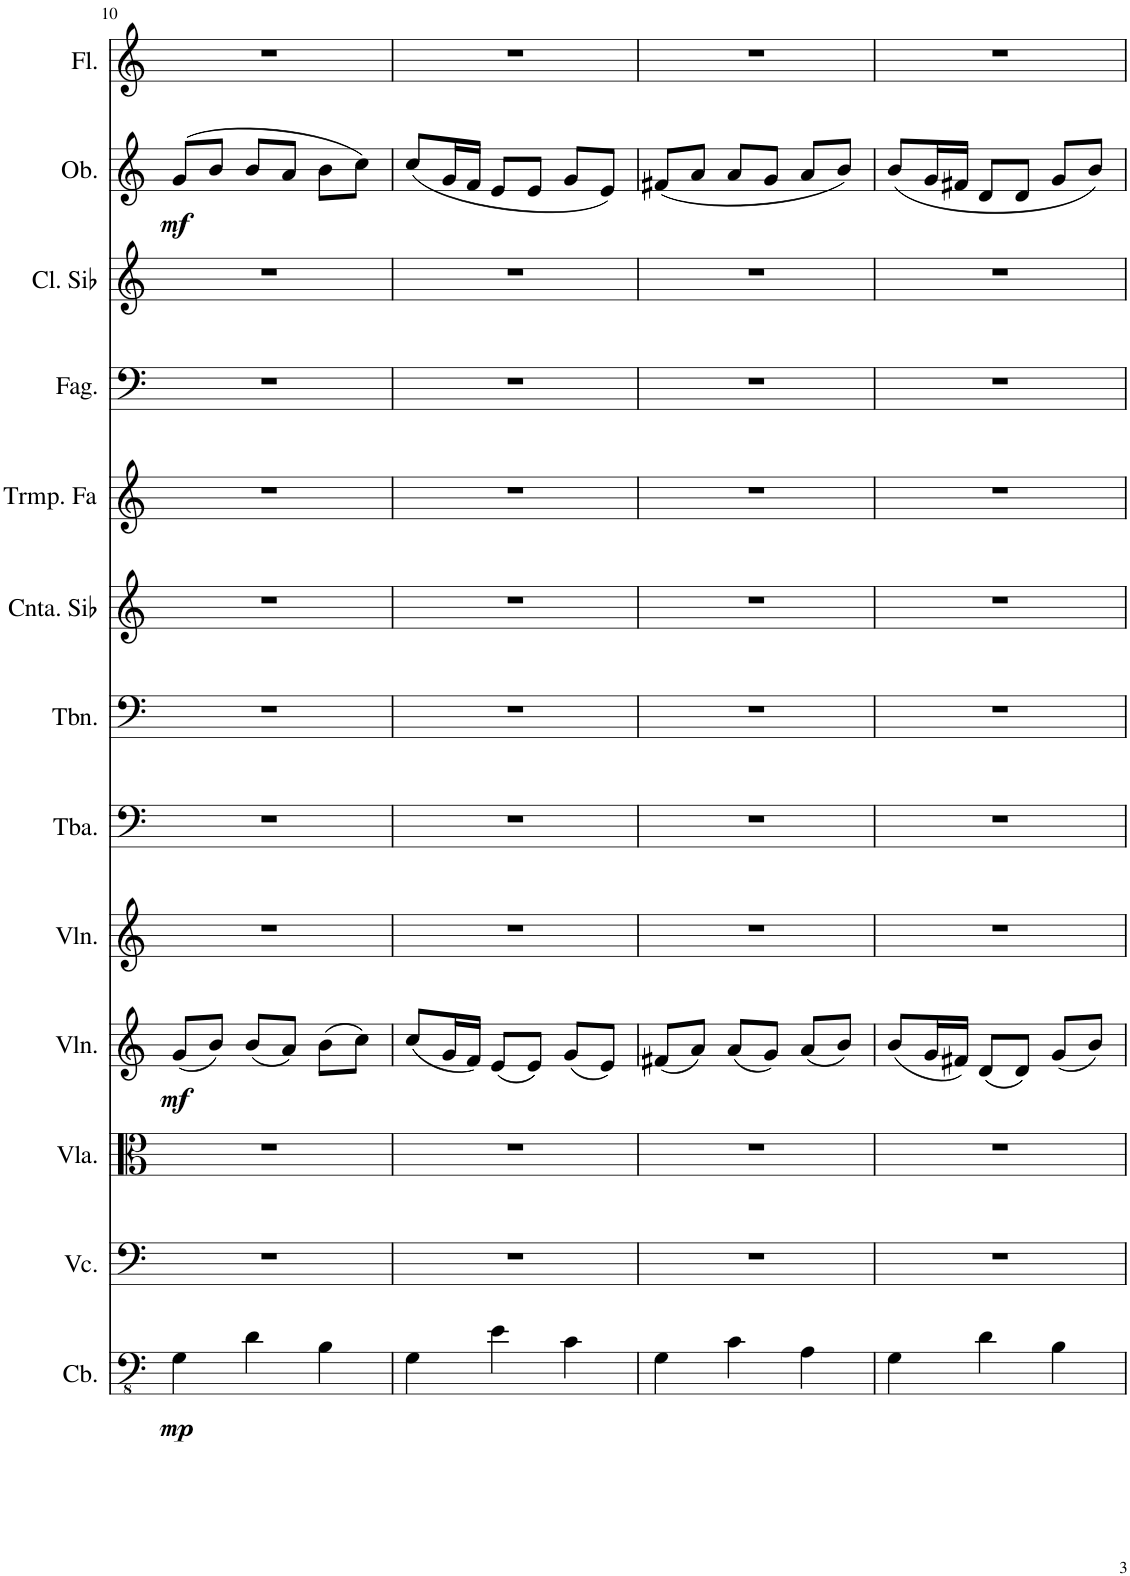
**kern	**dynam	**kern	**kern	**kern	**dynam	**kern	**kern	**kern	**kern	**kern	**kern	**kern	**kern	**dynam	**kern
*part13	*part13	*part12	*part11	*part10	*part10	*part9	*part8	*part7	*part6	*part5	*part4	*part3	*part2	*part2	*part1
*staff13	*staff13	*staff12	*staff11	*staff10	*staff10	*staff9	*staff8	*staff7	*staff6	*staff5	*staff4	*staff3	*staff2	*staff2	*staff1
*I"Contrabajo	*	*I"Violonchelo	*I"Viola	*I"Violín	*	*I"Violín	*I"Tuba	*I"Trombón	*I"Corneta en Sib	*I"Trompa en Fa	*I"Fagot	*I"Clarinete en Sib	*I"Oboe	*	*I"Flauta
*I'Cb.	*	*I'Vc.	*I'Vla.	*I'Vln.	*	*I'Vln.	*I'Tba.	*I'Tbn.	*I'Cnta. Sib	*I'Trmp. Fa	*I'Fag.	*I'Cl. Sib	*I'Ob.	*	*I'Fl.
!!LO:PB:g=z
*clefFv4	*	*clefF4	*clefC3	*clefG2	*	*clefG2	*clefF4	*clefF4	*clefG2	*clefG2	*clefF4	*clefG2	*clefG2	*	*clefG2
*ITrd7c12	*	*	*	*	*	*	*	*	*ITrd1c2	*ITrd4c7	*	*ITrd1c2	*	*	*
*k[]	*	*k[]	*k[]	*k[]	*	*k[]	*k[]	*k[]	*k[]	*k[]	*k[]	*k[]	*k[]	*	*k[]
*M3/4	*	*M3/4	*M3/4	*M3/4	*	*M3/4	*M3/4	*M3/4	*M3/4	*M3/4	*M3/4	*M3/4	*M3/4	*	*M3/4
=10	=10	=10	=10	=10	=10	=10	=10	=10	=10	=10	=10	=10	=10	=10	=10
!	!LO:DY:b	!	!	!	!LO:DY:b	!	!	!	!	!	!	!	!	!LO:DY:b	!
4GG\	mp	2.r	2.r	(8g/L	mf	2.r	2.r	2.r	2.r	2.r	2.r	2.r	(8g/L	mf	2.r
.	.	.	.	8b/J)	.	.	.	.	.	.	.	.	8b/J	.	.
4D\	.	.	.	(8b/L	.	.	.	.	.	.	.	.	8b/L	.	.
.	.	.	.	8a/J)	.	.	.	.	.	.	.	.	8a/J	.	.
4BB\	.	.	.	(8b\L	.	.	.	.	.	.	.	.	8b\L	.	.
.	.	.	.	8cc\J)	.	.	.	.	.	.	.	.	8cc\J)	.	.
=11	=11	=11	=11	=11	=11	=11	=11	=11	=11	=11	=11	=11	=11	=11	=11
4GG\	.	2.r	2.r	(8cc/L	.	2.r	2.r	2.r	2.r	2.r	2.r	2.r	(8cc/L	.	2.r
.	.	.	.	16g/L	.	.	.	.	.	.	.	.	16g/L	.	.
.	.	.	.	16f/JJ)	.	.	.	.	.	.	.	.	16f/JJ	.	.
4E\	.	.	.	(8e/L	.	.	.	.	.	.	.	.	8e/L	.	.
.	.	.	.	8e/J)	.	.	.	.	.	.	.	.	8e/J	.	.
4C\	.	.	.	(8g/L	.	.	.	.	.	.	.	.	8g/L	.	.
.	.	.	.	8e/J)	.	.	.	.	.	.	.	.	8e/J)	.	.
=12	=12	=12	=12	=12	=12	=12	=12	=12	=12	=12	=12	=12	=12	=12	=12
4GG\	.	2.r	2.r	(8f#X/L	.	2.r	2.r	2.r	2.r	2.r	2.r	2.r	(8f#X/L	.	2.r
.	.	.	.	8a/J)	.	.	.	.	.	.	.	.	8a/J	.	.
4C\	.	.	.	(8a/L	.	.	.	.	.	.	.	.	8a/L	.	.
.	.	.	.	8g/J)	.	.	.	.	.	.	.	.	8g/J	.	.
4AA\	.	.	.	(8a/L	.	.	.	.	.	.	.	.	8a/L	.	.
.	.	.	.	8b/J)	.	.	.	.	.	.	.	.	8b/J)	.	.
=13	=13	=13	=13	=13	=13	=13	=13	=13	=13	=13	=13	=13	=13	=13	=13
4GG\	.	2.r	2.r	(8b/L	.	2.r	2.r	2.r	2.r	2.r	2.r	2.r	(8b/L	.	2.r
.	.	.	.	16g/L	.	.	.	.	.	.	.	.	16g/L	.	.
.	.	.	.	16f#X/JJ)	.	.	.	.	.	.	.	.	16f#X/JJ	.	.
4D\	.	.	.	(8d/L	.	.	.	.	.	.	.	.	8d/L	.	.
.	.	.	.	8d/J)	.	.	.	.	.	.	.	.	8d/J	.	.
4BB\	.	.	.	(8g/L	.	.	.	.	.	.	.	.	8g/L	.	.
.	.	.	.	8b/J)	.	.	.	.	.	.	.	.	8b/J)	.	.
=	=	=	=	=	=	=	=	=	=	=	=	=	=	=	=
*-	*-	*-	*-	*-	*-	*-	*-	*-	*-	*-	*-	*-	*-	*-	*-
